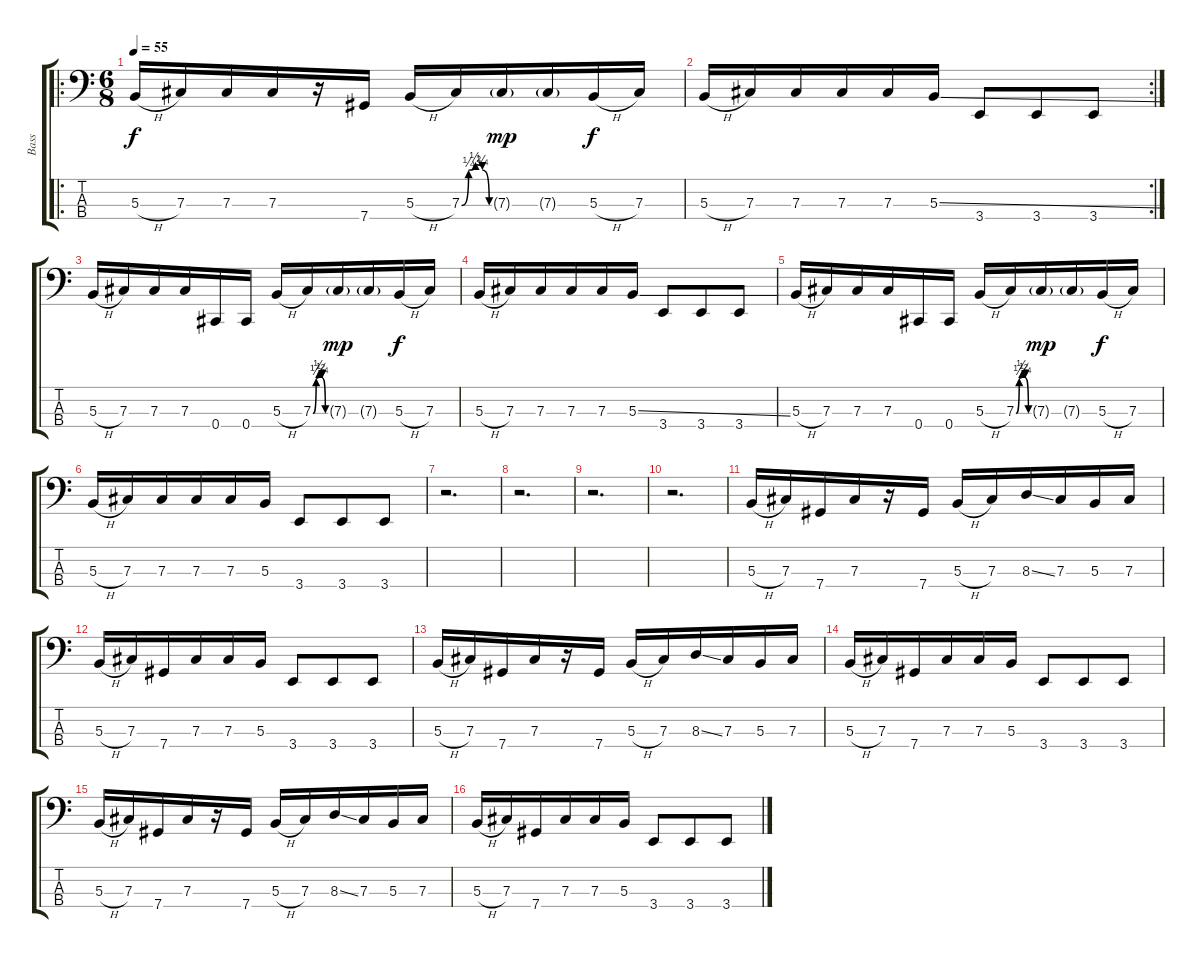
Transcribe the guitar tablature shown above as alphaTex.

\track ("Bass" "Bass") {instrument acousticguitarnylon}
\staff {score tabs}
\tuning (E2 B1 Gb1 Db1) {hide}
\ro
\ts (6 8)
\tempo 55
\clef f4
\ks c
5.3{h}.16{dy f instrument acousticguitarnylon} 7.3.16 7.3.16 7.3.16 r.16 7.4.16 5.3{h}.16 7.3{be (custom 0 0 15 1 30 2 45 1 60 0)}.16 7.3{g}.16{dy mp} 7.3{g}.16 5.3{h}.16{dy f} 7.3.16 |
\rc 2
5.3{h}.16 7.3.16 7.3.16 7.3.16 7.3.16 5.3{ss}.16 3.4.8 3.4.8 3.4.8 |
5.3{h}.16 7.3.16 7.3.16 7.3.16 0.4.16 0.4.16 5.3{h}.16 7.3{be (custom 0 0 15 1 30 2 45 1 60 0)}.16 7.3{g}.16{dy mp} 7.3{g}.16 5.3{h}.16{dy f} 7.3.16 |
5.3{h}.16 7.3.16 7.3.16 7.3.16 7.3.16 5.3{ss}.16 3.4.8 3.4.8 3.4.8 |
5.3{h}.16 7.3.16 7.3.16 7.3.16 0.4.16 0.4.16 5.3{h}.16 7.3{be (custom 0 0 15 1 30 2 45 1 60 0)}.16 7.3{g}.16{dy mp} 7.3{g}.16 5.3{h}.16{dy f} 7.3.16 |
5.3{h}.16 7.3.16 7.3.16 7.3.16 7.3.16 5.3.16 3.4.8 3.4.8 3.4.8 |
r.2{d} |
r.2{d} |
r.2{d} |
r.2{d} |
5.3{h}.16 7.3.16 7.4.16 7.3.16 r.16 7.4.16 5.3{h}.16 7.3.16 8.3{ss}.16 7.3.16 5.3.16 7.3.16 |
5.3{h}.16 7.3.16 7.4.16 7.3.16 7.3.16 5.3.16 3.4.8 3.4.8 3.4.8 |
5.3{h}.16 7.3.16 7.4.16 7.3.16 r.16 7.4.16 5.3{h}.16 7.3.16 8.3{ss}.16 7.3.16 5.3.16 7.3.16 |
5.3{h}.16 7.3.16 7.4.16 7.3.16 7.3.16 5.3.16 3.4.8 3.4.8 3.4.8 |
5.3{h}.16 7.3.16 7.4.16 7.3.16 r.16 7.4.16 5.3{h}.16 7.3.16 8.3{ss}.16 7.3.16 5.3.16 7.3.16 |
5.3{h}.16 7.3.16 7.4.16 7.3.16 7.3.16 5.3.16 3.4.8 3.4.8 3.4.8
